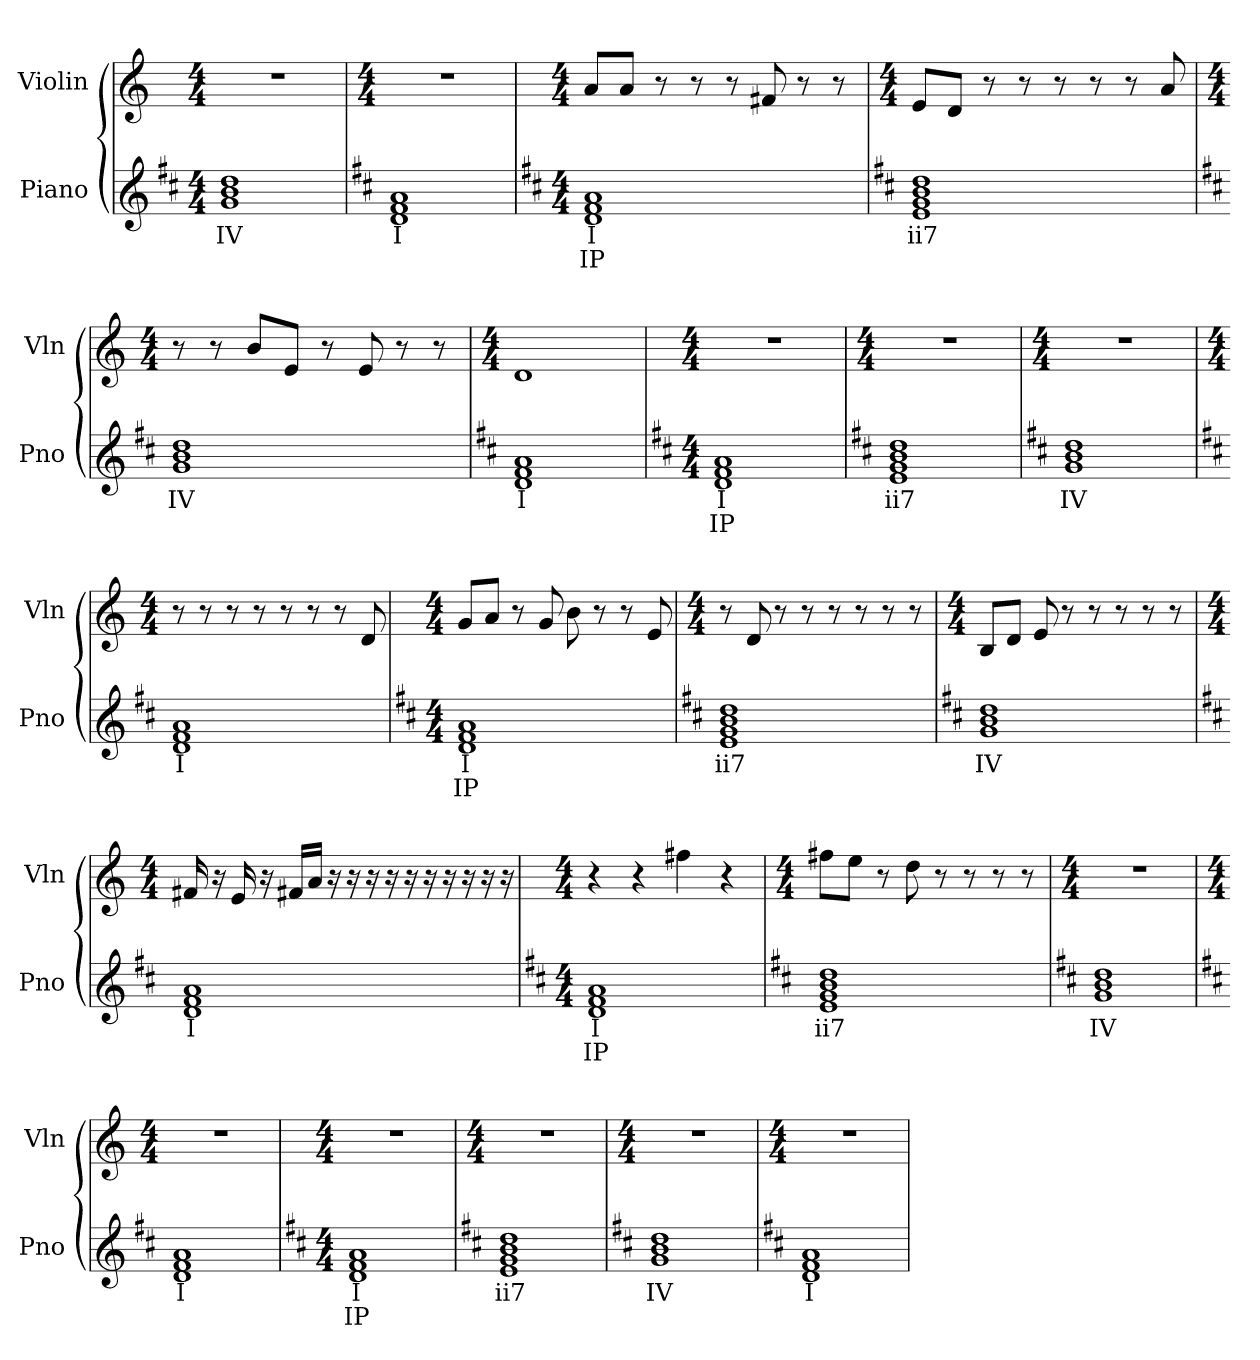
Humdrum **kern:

**kern	**text	**text	**kern
*part2	*part2	*part2	*part1
*staff2	*staff2	*staff2	*staff1
*I"Piano	*	*	*I"Violin
*I'Pno	*	*	*I'Vln
*k[f#c#]	*	*	*
*D:	*	*	*
*M4/4	*	*	*M4/4
=	=	=	=
1g 1b 1dd	IV	.	1r
=	=	=	=
*k[f#c#]	*	*	*
*D:	*	*	*
*	*	*	*M4/4
1d 1f# 1a	I	.	1r
=	=	=	=
*k[f#c#]	*	*	*
*D:	*	*	*
*M4/4	*	*	*M4/4
1d 1f# 1a	I	IP	8aL
.	.	.	8aJ
.	.	.	8r
.	.	.	8r
.	.	.	8r
.	.	.	8f#X
.	.	.	8r
.	.	.	8r
=	=	=	=
*k[f#c#]	*	*	*
*D:	*	*	*
*	*	*	*M4/4
1e 1g 1b 1dd	ii7	.	8eL
.	.	.	8dJ
.	.	.	8r
.	.	.	8r
.	.	.	8r
.	.	.	8r
.	.	.	8r
.	.	.	8a
=	=	=	=
*k[f#c#]	*	*	*
*D:	*	*	*
*	*	*	*M4/4
1g 1b 1dd	IV	.	8r
.	.	.	8r
.	.	.	8bL
.	.	.	8eJ
.	.	.	8r
.	.	.	8e
.	.	.	8r
.	.	.	8r
=	=	=	=
*k[f#c#]	*	*	*
*D:	*	*	*
*	*	*	*M4/4
1d 1f# 1a	I	.	1d
=	=	=	=
*k[f#c#]	*	*	*
*D:	*	*	*
*M4/4	*	*	*M4/4
1d 1f# 1a	I	IP	1r
=	=	=	=
*k[f#c#]	*	*	*
*D:	*	*	*
*	*	*	*M4/4
1e 1g 1b 1dd	ii7	.	1r
=	=	=	=
*k[f#c#]	*	*	*
*D:	*	*	*
*	*	*	*M4/4
1g 1b 1dd	IV	.	1r
=	=	=	=
*k[f#c#]	*	*	*
*D:	*	*	*
*	*	*	*M4/4
1d 1f# 1a	I	.	8r
.	.	.	8r
.	.	.	8r
.	.	.	8r
.	.	.	8r
.	.	.	8r
.	.	.	8r
.	.	.	8d
=	=	=	=
*k[f#c#]	*	*	*
*D:	*	*	*
*M4/4	*	*	*M4/4
1d 1f# 1a	I	IP	8gL
.	.	.	8aJ
.	.	.	8r
.	.	.	8g
.	.	.	8b
.	.	.	8r
.	.	.	8r
.	.	.	8e
=	=	=	=
*k[f#c#]	*	*	*
*D:	*	*	*
*	*	*	*M4/4
1e 1g 1b 1dd	ii7	.	8r
.	.	.	8d
.	.	.	8r
.	.	.	8r
.	.	.	8r
.	.	.	8r
.	.	.	8r
.	.	.	8r
=	=	=	=
*k[f#c#]	*	*	*
*D:	*	*	*
*	*	*	*M4/4
1g 1b 1dd	IV	.	8BL
.	.	.	8dJ
.	.	.	8e
.	.	.	8r
.	.	.	8r
.	.	.	8r
.	.	.	8r
.	.	.	8r
=	=	=	=
*k[f#c#]	*	*	*
*D:	*	*	*
*	*	*	*M4/4
1d 1f# 1a	I	.	16f#X
.	.	.	16r
.	.	.	16e
.	.	.	16r
.	.	.	16f#XLL
.	.	.	16aJJ
.	.	.	16r
.	.	.	16r
.	.	.	16r
.	.	.	16r
.	.	.	16r
.	.	.	16r
.	.	.	16r
.	.	.	16r
.	.	.	16r
.	.	.	16r
=	=	=	=
*k[f#c#]	*	*	*
*D:	*	*	*
*M4/4	*	*	*M4/4
1d 1f# 1a	I	IP	4r
.	.	.	4r
.	.	.	4ff#X
.	.	.	4r
=	=	=	=
*k[f#c#]	*	*	*
*D:	*	*	*
*	*	*	*M4/4
1e 1g 1b 1dd	ii7	.	8ff#XL
.	.	.	8eeJ
.	.	.	8r
.	.	.	8dd
.	.	.	8r
.	.	.	8r
.	.	.	8r
.	.	.	8r
=	=	=	=
*k[f#c#]	*	*	*
*D:	*	*	*
*	*	*	*M4/4
1g 1b 1dd	IV	.	1r
=	=	=	=
*k[f#c#]	*	*	*
*D:	*	*	*
*	*	*	*M4/4
1d 1f# 1a	I	.	1r
=	=	=	=
*k[f#c#]	*	*	*
*D:	*	*	*
*M4/4	*	*	*M4/4
1d 1f# 1a	I	IP	1r
=	=	=	=
*k[f#c#]	*	*	*
*D:	*	*	*
*	*	*	*M4/4
1e 1g 1b 1dd	ii7	.	1r
=	=	=	=
*k[f#c#]	*	*	*
*D:	*	*	*
*	*	*	*M4/4
1g 1b 1dd	IV	.	1r
=	=	=	=
*k[f#c#]	*	*	*
*D:	*	*	*
*	*	*	*M4/4
1d 1f# 1a	I	.	1r
=	=	=	=
*-	*-	*-	*-
